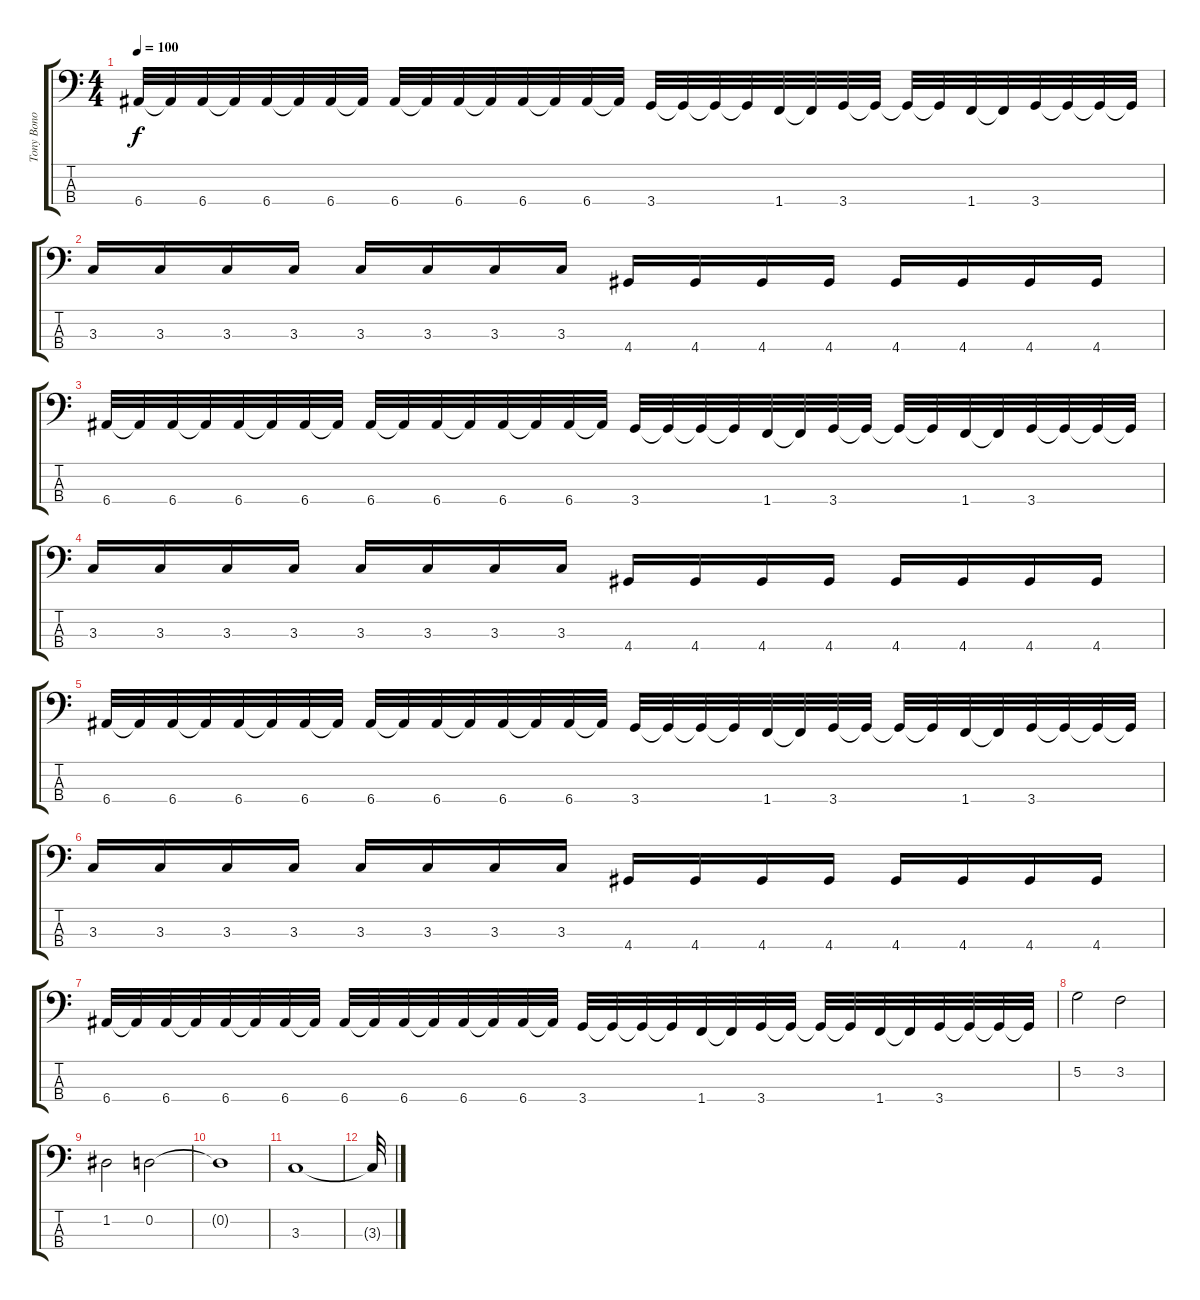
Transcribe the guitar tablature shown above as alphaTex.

\track ("Tony Bono" "Tony Bono") {instrument electricbasspick}
\staff {score tabs}
\tuning (G2 D2 A1 E1) {hide}
\ts (4 4)
\tempo 100
\clef f4
\ks c
6.4.32{dy f} 6.4{t}.32 6.4.32 6.4{t}.32 6.4.32 6.4{t}.32 6.4.32 6.4{t}.32 6.4.32 6.4{t}.32 6.4.32 6.4{t}.32 6.4.32 6.4{t}.32 6.4.32 6.4{t}.32 3.4.32 3.4{t}.32 3.4{t}.32 3.4{t}.32 1.4.32 1.4{t}.32 3.4.32 3.4{t}.32 3.4{t}.32 3.4{t}.32 1.4.32 1.4{t}.32 3.4.32 3.4{t}.32 3.4{t}.32 3.4{t}.32 |
3.3.16 3.3.16 3.3.16 3.3.16 3.3.16 3.3.16 3.3.16 3.3.16 4.4.16 4.4.16 4.4.16 4.4.16 4.4.16 4.4.16 4.4.16 4.4.16 |
6.4.32 6.4{t}.32 6.4.32 6.4{t}.32 6.4.32 6.4{t}.32 6.4.32 6.4{t}.32 6.4.32 6.4{t}.32 6.4.32 6.4{t}.32 6.4.32 6.4{t}.32 6.4.32 6.4{t}.32 3.4.32 3.4{t}.32 3.4{t}.32 3.4{t}.32 1.4.32 1.4{t}.32 3.4.32 3.4{t}.32 3.4{t}.32 3.4{t}.32 1.4.32 1.4{t}.32 3.4.32 3.4{t}.32 3.4{t}.32 3.4{t}.32 |
3.3.16 3.3.16 3.3.16 3.3.16 3.3.16 3.3.16 3.3.16 3.3.16 4.4.16 4.4.16 4.4.16 4.4.16 4.4.16 4.4.16 4.4.16 4.4.16 |
6.4.32 6.4{t}.32 6.4.32 6.4{t}.32 6.4.32 6.4{t}.32 6.4.32 6.4{t}.32 6.4.32 6.4{t}.32 6.4.32 6.4{t}.32 6.4.32 6.4{t}.32 6.4.32 6.4{t}.32 3.4.32 3.4{t}.32 3.4{t}.32 3.4{t}.32 1.4.32 1.4{t}.32 3.4.32 3.4{t}.32 3.4{t}.32 3.4{t}.32 1.4.32 1.4{t}.32 3.4.32 3.4{t}.32 3.4{t}.32 3.4{t}.32 |
3.3.16 3.3.16 3.3.16 3.3.16 3.3.16 3.3.16 3.3.16 3.3.16 4.4.16 4.4.16 4.4.16 4.4.16 4.4.16 4.4.16 4.4.16 4.4.16 |
6.4.32 6.4{t}.32 6.4.32 6.4{t}.32 6.4.32 6.4{t}.32 6.4.32 6.4{t}.32 6.4.32 6.4{t}.32 6.4.32 6.4{t}.32 6.4.32 6.4{t}.32 6.4.32 6.4{t}.32 3.4.32 3.4{t}.32 3.4{t}.32 3.4{t}.32 1.4.32 1.4{t}.32 3.4.32 3.4{t}.32 3.4{t}.32 3.4{t}.32 1.4.32 1.4{t}.32 3.4.32 3.4{t}.32 3.4{t}.32 3.4{t}.32 |
5.2.2 3.2.2 |
1.2.2 0.2.2 |
0.2{t}.1 |
3.3.1 |
3.3{t}.32
